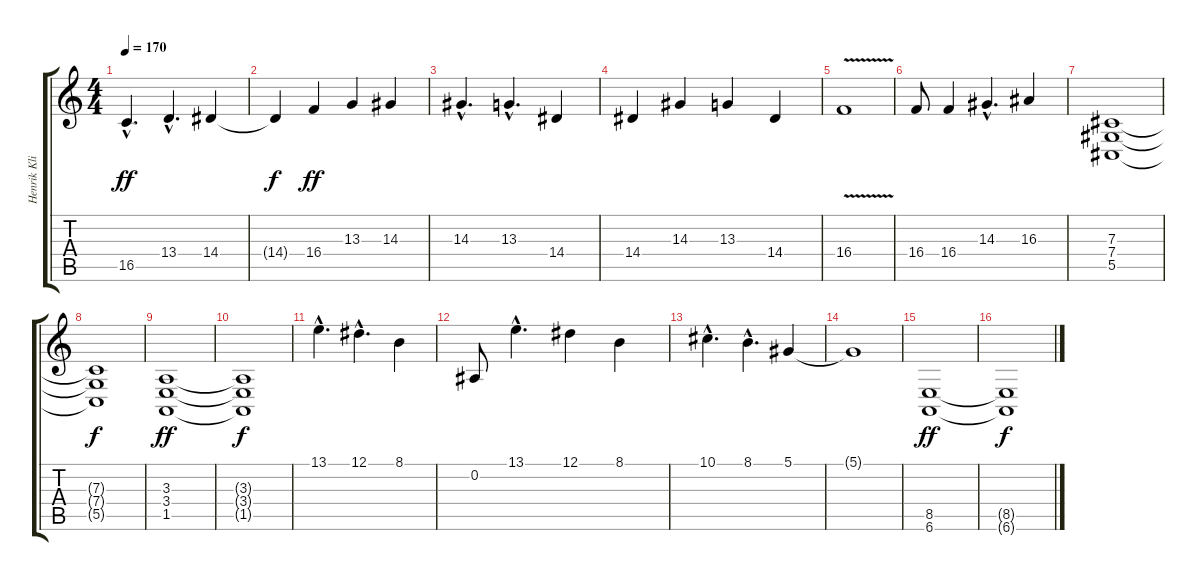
\track ("Henrik Klingenberg" "Henrik Kli") {instrument harpsichord}
\staff {score tabs}
\tuning (Eb4 Bb3 Gb3 Db3 Ab2 Eb2) {hide}
\ts (4 4)
\tempo 170
\clef g2
\ks c
16.5{hac}.4{d dy ff} 13.4{hac}.4{d} 14.4.4 |
14.4{t}.4{dy f} 16.4.4{dy ff} 13.3.4 14.3.4 |
14.3{hac}.4{d} 13.3{hac}.4{d} 14.4.4 |
14.4.4 14.3.4 13.3.4 14.4.4 |
16.4{v}.1 |
16.4.8 16.4.4 14.3{hac}.4{d} 16.3.4 |
(7.3 7.4 5.5).1{volume 16 instrument harpsichord} |
(7.3{t} 7.4{t} 5.5{t}).1{dy f} |
(3.3 3.4 1.5).1{dy ff} |
(3.3{t} 3.4{t} 1.5{t}).1{dy f} |
13.1{hac}.4{d instrument fx5brightness} 12.1{hac}.4{d} 8.1.4 |
0.2.8 13.1{hac}.4{d} 12.1.4 8.1.4 |
10.1{hac}.4{d} 8.1{hac}.4{d} 5.1.4 |
5.1{t}.1 |
(8.5 6.6).1{dy ff instrument harpsichord} |
(8.5{t} 6.6{t}).1{dy f}
